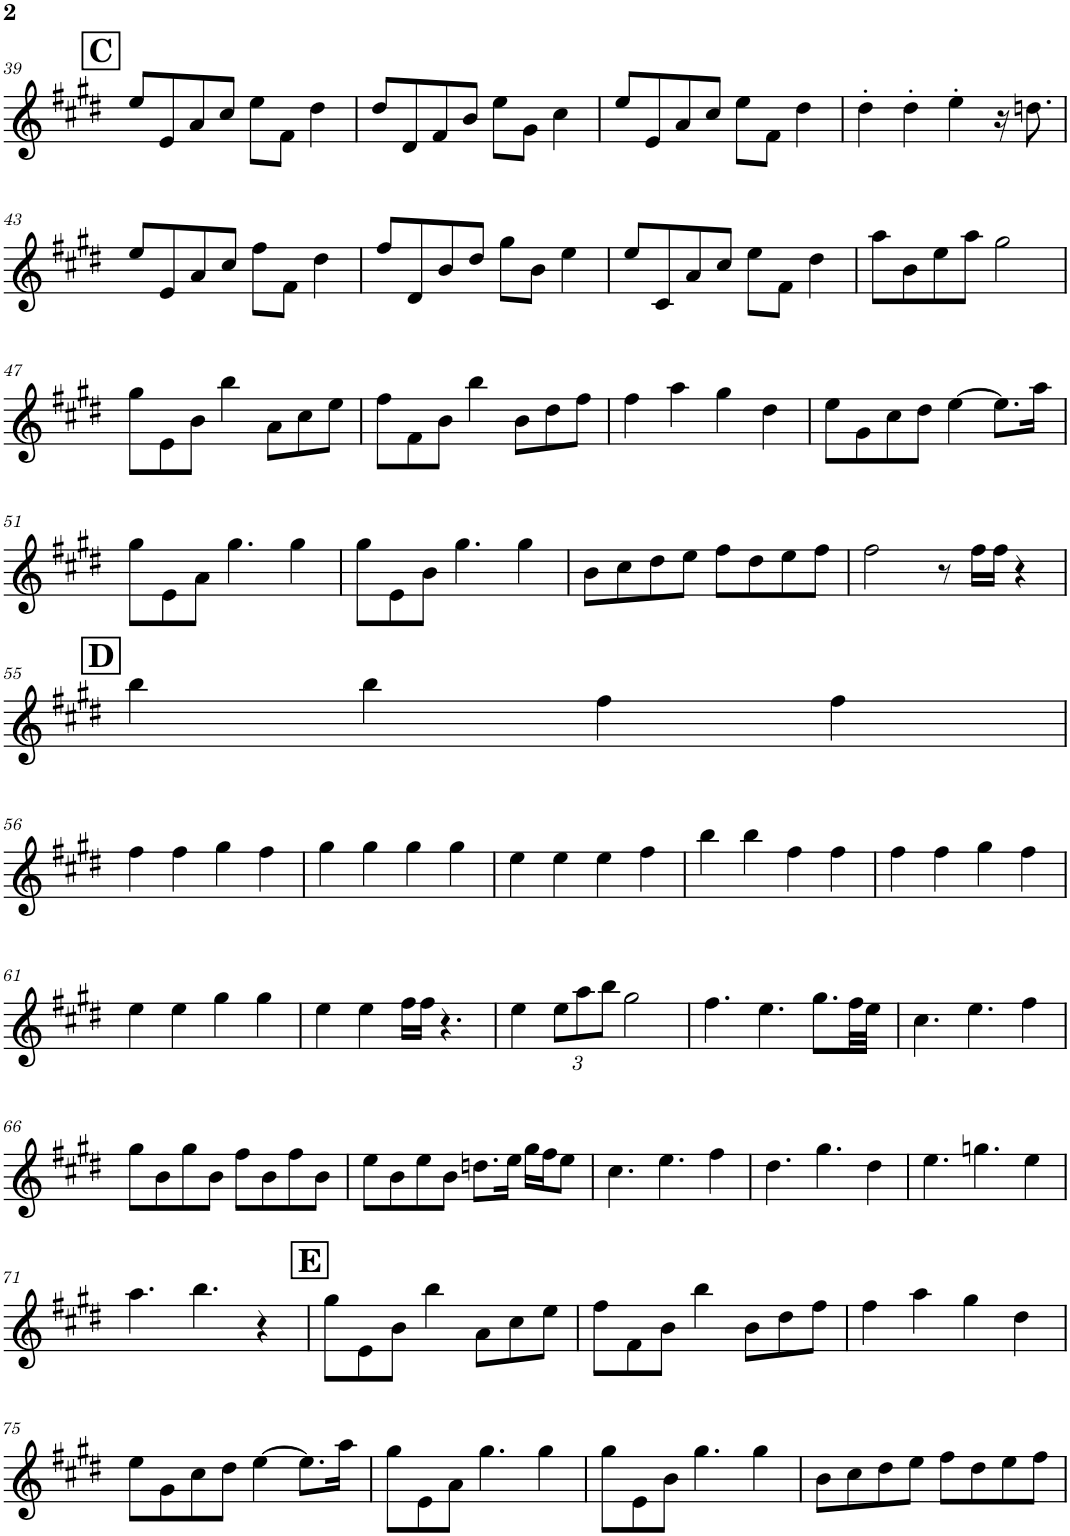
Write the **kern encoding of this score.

**kern
*part1
*staff1
*I"Piano
*I'Pno.
!!LO:PB:g=z
*clefG2
*k[f#c#g#d#]
*M4/4
!!LO:REH:place=s1:a:B:cj:fs=14:t=C
=39
8ee/L
8e/
8a/
8cc#/J
8ee\L
8f#\J
4dd#\
=40
8dd#/L
8d#/
8f#/
8b/J
8ee\L
8g#\J
4cc#\
=41
8ee/L
8e/
8a/
8cc#/J
8ee\L
8f#\J
4dd#\
=42
4dd#'\
4dd#'\
4ee'\
16r
8.ddn\
!!LO:LB:g=z
=43
8ee/L
8e/
8a/
8cc#/J
8ff#\L
8f#\J
4dd#\
=44
8ff#/L
8d#/
8b/
8dd#/J
8gg#\L
8b\J
4ee\
=45
8ee/L
8c#/
8a/
8cc#/J
8ee\L
8f#\J
4dd#\
=46
8aa\L
8b\
8ee\
8aa\J
2gg#\
!!LO:LB:g=z
=47
8gg#\L
8e\
8b\J
4bb\
8a\L
8cc#\
8ee\J
=48
8ff#\L
8f#\
8b\J
4bb\
8b\L
8dd#\
8ff#\J
=49
4ff#\
4aa\
4gg#\
4dd#\
=50
8ee\L
8g#\
8cc#\
8dd#\J
[4ee\
8.ee\L]
16aa\Jk
!!LO:LB:g=z
=51
8gg#\L
8e\
8a\J
4.gg#\
4gg#\
=52
8gg#\L
8e\
8b\J
4.gg#\
4gg#\
=53
8b\L
8cc#\
8dd#\
8ee\J
8ff#\L
8dd#\
8ee\
8ff#\J
=54
2ff#\
8r
16ff#\LL
16ff#\JJ
4r
!!LO:LB:g=z
!!LO:REH:place=s1:a:B:cj:fs=14:t=D
=55
4bb\
4bb\
4ff#\
4ff#\
!!LO:LB:g=z
=56
4ff#\
4ff#\
4gg#\
4ff#\
=57
4gg#\
4gg#\
4gg#\
4gg#\
=58
4ee\
4ee\
4ee\
4ff#\
=59
4bb\
4bb\
4ff#\
4ff#\
=60
4ff#\
4ff#\
4gg#\
4ff#\
!!LO:LB:g=z
=61
4ee\
4ee\
4gg#\
4gg#\
=62
4ee\
4ee\
16ff#\LL
16ff#\JJ
4.r
=63
4ee\
*Xbrackettup
12ee\L
12aa\
12bb\J
2gg#\
=64
4.ff#\
4.ee\
8.gg#\L
32ff#\LL
32ee\JJJ
=65
4.cc#\
4.ee\
4ff#\
!!LO:LB:g=z
=66
8gg#\L
8b\
8gg#\
8b\J
8ff#\L
8b\
8ff#\
8b\J
=67
8ee\L
8b\
8ee\
8b\J
8.ddn\L
16ee\Jk
16gg#\LL
16ff#\J
8ee\J
=68
4.cc#\
4.ee\
4ff#\
=69
4.dd#\
4.gg#\
4dd#\
=70
4.ee\
4.ggn\
4ee\
!!LO:LB:g=z
=71
4.aa\
4.bb\
4r
!!LO:REH:place=s1:a:B:cj:fs=14:t=E
=72
8gg#\L
8e\
8b\J
4bb\
8a\L
8cc#\
8ee\J
=73
8ff#\L
8f#\
8b\J
4bb\
8b\L
8dd#\
8ff#\J
=74
4ff#\
4aa\
4gg#\
4dd#\
!!LO:LB:g=z
=75
8ee\L
8g#\
8cc#\
8dd#\J
[4ee\
8.ee\L]
16aa\Jk
=76
8gg#\L
8e\
8a\J
4.gg#\
4gg#\
=77
8gg#\L
8e\
8b\J
4.gg#\
4gg#\
=78
8b\L
8cc#\
8dd#\
8ee\J
8ff#\L
8dd#\
8ee\
8ff#\J
=
*-
